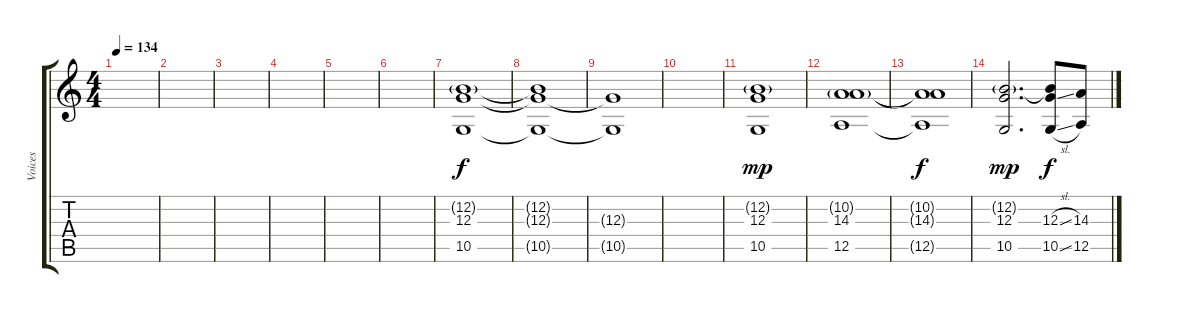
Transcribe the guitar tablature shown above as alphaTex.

\track ("Voices" "Voices") {instrument choiraahs}
\staff {score tabs}
\tuning (E4 B3 G3 D3 A2 E2) {hide}
\ts (4 4)
\tempo 134
\clef g2
\ks c
|
|
|
|
|
|
(12.2{g} 12.3 10.5).1 |
(12.2{t} 12.3{t} 10.5{t}).1{dy f} |
(12.3{t} 10.5{t}).1 |
|
(12.2{g} 12.3 10.5).1{dy mp} |
(10.2{g} 14.3 12.5).1 |
(10.2{t} 14.3{t} 12.5{t}).1{dy f} |
(12.2{g} 12.3 10.5).2{d dy mp} (12.2{t} 12.3{sl} 10.5{sl}).8{dy f} (14.3 12.5).8
